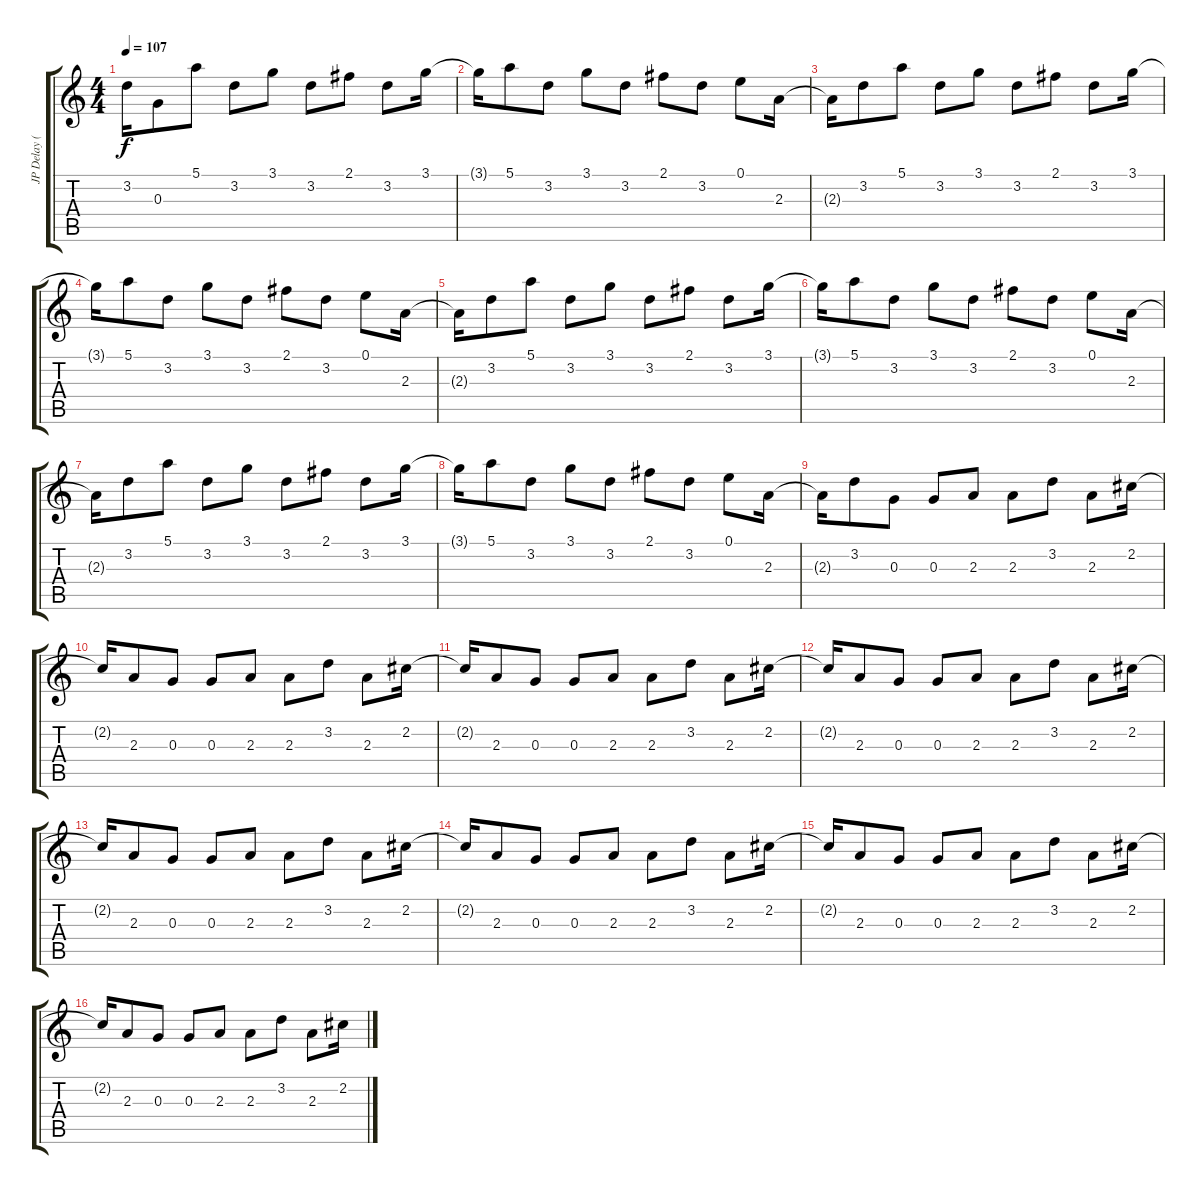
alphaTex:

\track ("JP Delay (set at about 416msec)" "JP Delay (") {instrument electricguitarmuted}
\staff {score tabs}
\tuning (E4 B3 G3 D3 A2 E2) {hide}
\ts (4 4)
\tempo 107
\clef g2
\ks c
3.2{t}.16{dy f} 0.3.8 5.1.8 3.2.8 3.1.8 3.2.8 2.1.8 3.2.8 3.1.16 |
3.1{t}.16 5.1.8 3.2.8 3.1.8 3.2.8 2.1.8 3.2.8 0.1.8 2.3.16 |
2.3{t}.16 3.2.8 5.1.8 3.2.8 3.1.8 3.2.8 2.1.8 3.2.8 3.1.16 |
3.1{t}.16 5.1.8 3.2.8 3.1.8 3.2.8 2.1.8 3.2.8 0.1.8 2.3.16 |
2.3{t}.16 3.2.8 5.1.8 3.2.8 3.1.8 3.2.8 2.1.8 3.2.8 3.1.16 |
3.1{t}.16 5.1.8 3.2.8 3.1.8 3.2.8 2.1.8 3.2.8 0.1.8 2.3.16 |
2.3{t}.16 3.2.8 5.1.8 3.2.8 3.1.8 3.2.8 2.1.8 3.2.8 3.1.16 |
3.1{t}.16 5.1.8 3.2.8 3.1.8 3.2.8 2.1.8 3.2.8 0.1.8 2.3.16 |
2.3{t}.16 3.2.8 0.3.8 0.3.8 2.3.8 2.3.8 3.2.8 2.3.8 2.2.16 |
2.2{t}.16 2.3.8 0.3.8 0.3.8 2.3.8 2.3.8 3.2.8 2.3.8 2.2.16 |
2.2{t}.16 2.3.8 0.3.8 0.3.8 2.3.8 2.3.8 3.2.8 2.3.8 2.2.16 |
2.2{t}.16 2.3.8 0.3.8 0.3.8 2.3.8 2.3.8 3.2.8 2.3.8 2.2.16 |
2.2{t}.16 2.3.8 0.3.8 0.3.8 2.3.8 2.3.8 3.2.8 2.3.8 2.2.16 |
2.2{t}.16 2.3.8 0.3.8 0.3.8 2.3.8 2.3.8 3.2.8 2.3.8 2.2.16 |
2.2{t}.16 2.3.8 0.3.8{instrument distortionguitar} 0.3.8 2.3.8 2.3.8 3.2.8 2.3.8 2.2.16 |
2.2{t}.16 2.3.8 0.3.8 0.3.8 2.3.8 2.3.8 3.2.8 2.3.8 2.2.16
